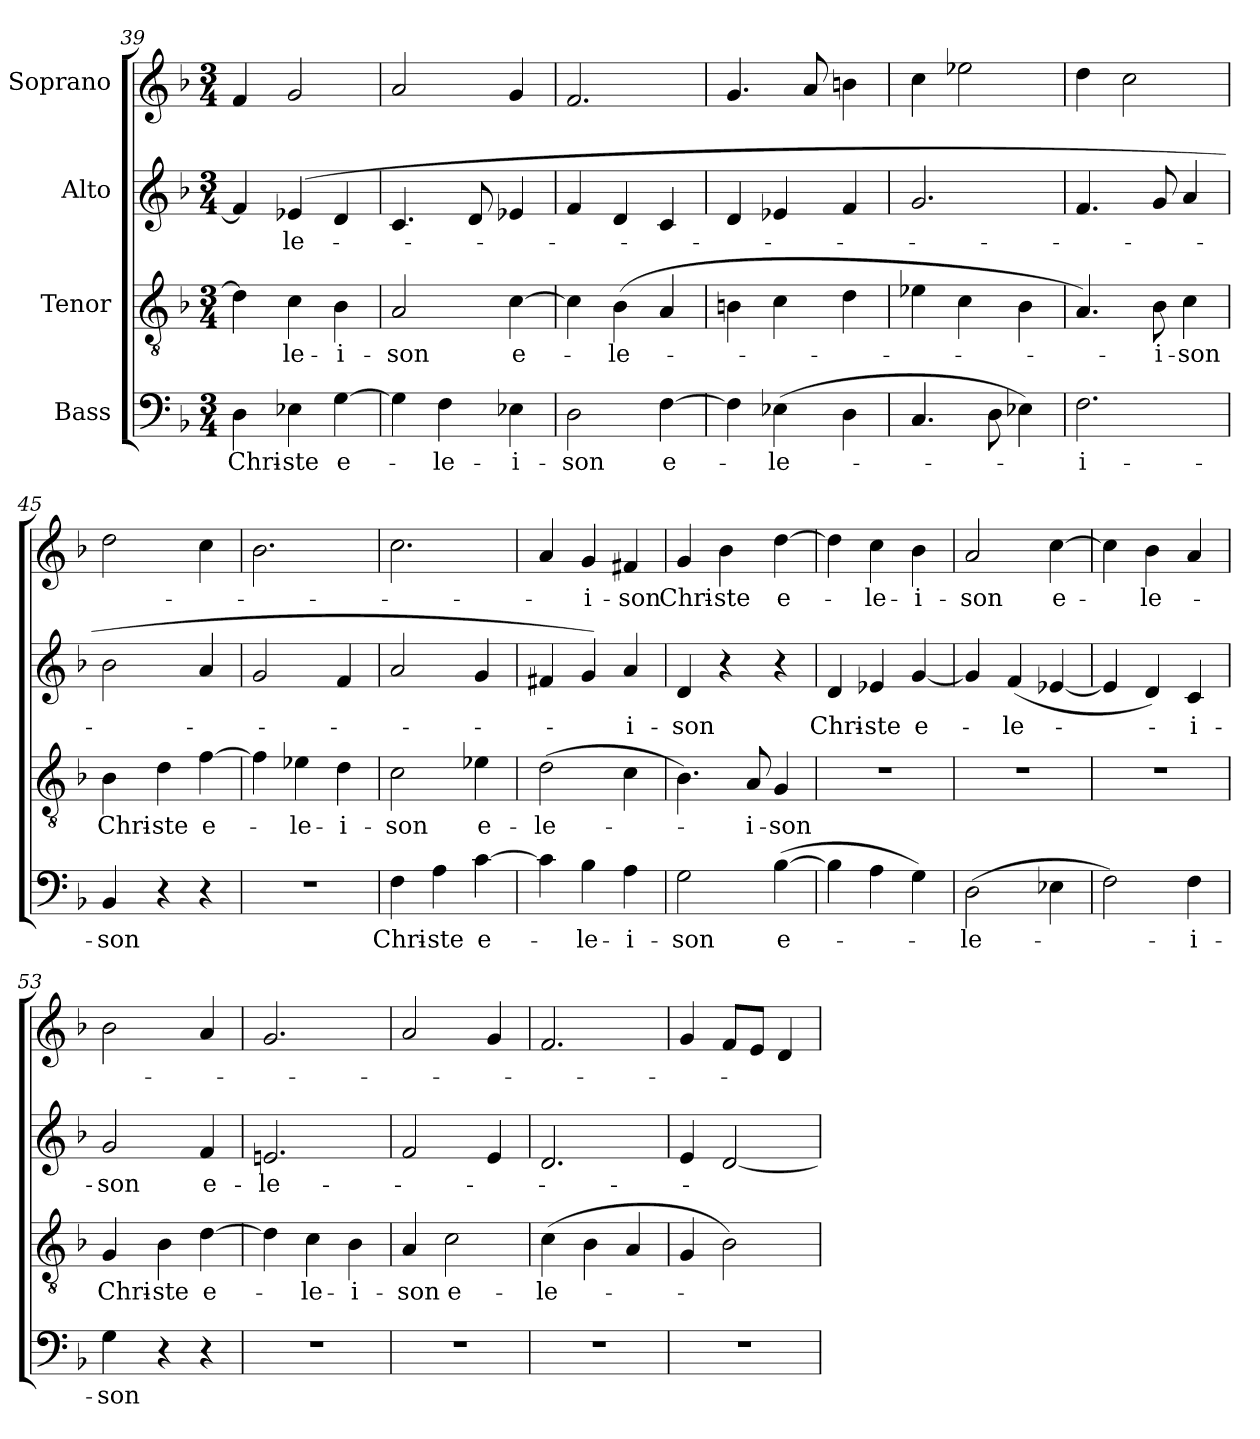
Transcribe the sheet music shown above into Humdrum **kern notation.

**kern	**text	**kern	**text	**kern	**text	**kern	**text
*part4	*part4	*part3	*part3	*part2	*part2	*part1	*part1
*staff4	*staff4	*staff3	*staff3	*staff2	*staff2	*staff1	*staff1
*I"Bass	*	*I"Tenor	*	*I"Alto	*	*I"Soprano	*
*clefF4	*	*clefGv2	*	*clefG2	*	*clefG2	*
*k[b-]	*	*k[b-]	*	*k[b-]	*	*k[b-]	*
*F:	*	*F:	*	*F:	*	*F:	*
*M3/4	*	*M3/4	*	*M3/4	*	*M3/4	*
=39	=39	=39	=39	=39	=39	=39	=39
!	!LO:LY:b	!	!	!	!	!	!
4D\	Chri-	4d\]	.	4f/]	.	4f/	.
!	!LO:LY:b	!	!LO:LY:b	!	!LO:LY:b	!	!
4E-X\	-ste	4c\	-le-	(>4e-X/	-le-	2g/	.
!	!LO:LY:b	!	!LO:LY:b	!	!	!	!
[4G\	e-	4B-\	-i-	4d/	.	.	.
=40	=40	=40	=40	=40	=40	=40	=40
!	!	!	!LO:LY:b	!	!	!	!
4G\]	.	2A/	-son	4.c/	.	2a/	.
!	!LO:LY:b	!	!	!	!	!	!
4F\	-le-	.	.	.	.	.	.
.	.	.	.	8d/	.	.	.
!	!LO:LY:b	!	!LO:LY:b	!	!	!	!
4E-X\	-i-	[4c\	e-	4e-X/	.	4g/	.
=41	=41	=41	=41	=41	=41	=41	=41
!	!LO:LY:b	!	!	!	!	!	!
2D\	-son	4c\]	.	4f/	.	2.f/	.
!	!	!	!LO:LY:b	!	!	!	!
.	.	(>4B-\	-le-	4d/	.	.	.
!	!LO:LY:b	!	!	!	!	!	!
[4F\	e-	4A/	.	4c/	.	.	.
=42	=42	=42	=42	=42	=42	=42	=42
4F\]	.	4Bn\	.	4d/	.	4.g/	.
!	!LO:LY:b	!	!	!	!	!	!
(>4E-X\	-le-	4c\	.	4e-X/	.	.	.
.	.	.	.	.	.	8a/	.
4D\	.	4d\	.	4f/	.	4bn\	.
=43	=43	=43	=43	=43	=43	=43	=43
4.C/	.	4e-X\	.	2.g/	.	4cc\	.
.	.	4c\	.	.	.	2ee-X\	.
8D\	.	.	.	.	.	.	.
4E-X\)	.	4B-\	.	.	.	.	.
=44	=44	=44	=44	=44	=44	=44	=44
!	!LO:LY:b	!	!	!	!	!	!
2.F\	-i-	4.A/)	.	4.f/	.	4dd\	.
.	.	.	.	.	.	2cc\	.
!	!	!	!LO:LY:b	!	!	!	!
.	.	8B-\	-i-	8g/	.	.	.
!	!	!	!LO:LY:b	!	!	!	!
.	.	4c\	-son	4a/	.	.	.
!!LO:LB:g=z
=45	=45	=45	=45	=45	=45	=45	=45
!	!LO:LY:b	!	!LO:LY:b	!	!LO:LY:b	!	!LO:LY:b
4BB-/	-son	4B-\	Chri-	2b-\	­-	2dd\	­-
!	!	!	!LO:LY:b	!	!	!	!
4r	.	4d\	-ste	.	.	.	.
!	!	!	!LO:LY:b	!	!	!	!
4r	.	[4f\	e-	4a/	.	4cc\	.
=46	=46	=46	=46	=46	=46	=46	=46
2.r	.	4f\]	.	2g/	.	2.b-\	.
!	!	!	!LO:LY:b	!	!	!	!
.	.	4e-X\	-le-	.	.	.	.
!	!	!	!LO:LY:b	!	!	!	!
.	.	4d\	-i-	4f/	.	.	.
=47	=47	=47	=47	=47	=47	=47	=47
!	!LO:LY:b	!	!LO:LY:b	!	!	!	!
4F\	Chri-	2c\	-son	2a/	.	2.cc\	.
!	!LO:LY:b	!	!	!	!	!	!
4A\	-ste	.	.	.	.	.	.
!	!LO:LY:b	!	!LO:LY:b	!	!	!	!
[4c\	e-	4e-X\	e-	4g/	.	.	.
=48	=48	=48	=48	=48	=48	=48	=48
!	!	!	!LO:LY:b	!	!	!	!
4c\]	.	(>2d\	-le-	4f#X/	.	4a/	.
!	!LO:LY:b	!	!	!	!	!	!LO:LY:b
4B-\	-le-	.	.	4g/)	.	4g/	-i-
!	!LO:LY:b	!	!	!	!LO:LY:b	!	!LO:LY:b
4A\	-i-	4c\	.	4a/	-i-	4f#X/	-son
=49	=49	=49	=49	=49	=49	=49	=49
!	!LO:LY:b	!	!	!	!LO:LY:b	!	!LO:LY:b
2G\	-son	4.B-\)	.	4d/	-son	4g/	Chri-
!	!	!	!	!	!	!	!LO:LY:b
.	.	.	.	4r	.	4b-\	-ste
!	!	!	!LO:LY:b	!	!	!	!
.	.	8A/	-i-	.	.	.	.
!	!LO:LY:b	!	!LO:LY:b	!	!	!	!LO:LY:b
(>[4B-\	e-	4G/	-son	4r	.	[4dd\	e-
=50	=50	=50	=50	=50	=50	=50	=50
!	!	!	!	!	!LO:LY:b	!	!
4B-\]	.	2.r	.	4d/	Chri-	4dd\]	.
!	!	!	!	!	!LO:LY:b	!	!LO:LY:b
4A\	.	.	.	4e-X/	-ste	4cc\	-le-
!	!	!	!	!	!LO:LY:b	!	!LO:LY:b
4G\)	.	.	.	[4g/	e-	4b-\	-i-
=51	=51	=51	=51	=51	=51	=51	=51
!	!LO:LY:b	!	!	!	!	!	!LO:LY:b
(>2D\	-le-	2.r	.	4g/]	.	2a/	-son
!	!	!	!	!	!LO:LY:b	!	!
.	.	.	.	(<4f/	-le-	.	.
!	!	!	!	!	!	!	!LO:LY:b
4E-X\	.	.	.	[4e-X/	.	[4cc\	e-
!!LO:LB:g=z
=52	=52	=52	=52	=52	=52	=52	=52
!	!LO:LY:b	!	!	!	!LO:LY:b	!	!LO:LY:b
2F\)	­-	2.r	.	4e-/]	­-	4cc\]	-­
!	!	!	!	!	!	!	!LO:LY:b
.	.	.	.	4d/)	.	4b-\	le-
!	!LO:LY:b	!	!	!	!LO:LY:b	!	!
4F\	-i-	.	.	4c/	-i-	4a/	.
=53	=53	=53	=53	=53	=53	=53	=53
!	!LO:LY:b	!	!LO:LY:b	!	!LO:LY:b	!	!
4G\	-son	4G/	Chri-	2g/	-son	2b-\	.
!	!	!	!LO:LY:b	!	!	!	!
4r	.	4B-\	-ste	.	.	.	.
!	!	!	!LO:LY:b	!	!LO:LY:b	!	!
4r	.	[4d\	e-	4f/	e-	4a/	.
=54	=54	=54	=54	=54	=54	=54	=54
!	!	!	!	!	!LO:LY:b	!	!
2.r	.	4d\]	.	2.en/	-le-	2.g/	.
!	!	!	!LO:LY:b	!	!	!	!
.	.	4c\	-le-	.	.	.	.
!	!	!	!LO:LY:b	!	!	!	!
.	.	4B-\	-i-	.	.	.	.
=55	=55	=55	=55	=55	=55	=55	=55
!	!	!	!LO:LY:b	!	!	!	!
2.r	.	4A/	-son	2f/	.	2a/	.
!	!	!	!LO:LY:b	!	!	!	!
.	.	2c\	e-	.	.	.	.
.	.	.	.	4e/	.	4g/	.
=56	=56	=56	=56	=56	=56	=56	=56
!	!	!	!LO:LY:b	!	!	!	!
2.r	.	(>4c\	-le-	2.d/	.	2.f/	.
.	.	4B-\	.	.	.	.	.
.	.	4A/	.	.	.	.	.
=57	=57	=57	=57	=57	=57	=57	=57
2.r	.	4G/	.	4e/	.	4g/	.
.	.	2B-\)	.	[2d/	.	8f/L	.
.	.	.	.	.	.	8e/J	.
.	.	.	.	.	.	4d/	.
=	=	=	=	=	=	=	=
*-	*-	*-	*-	*-	*-	*-	*-
